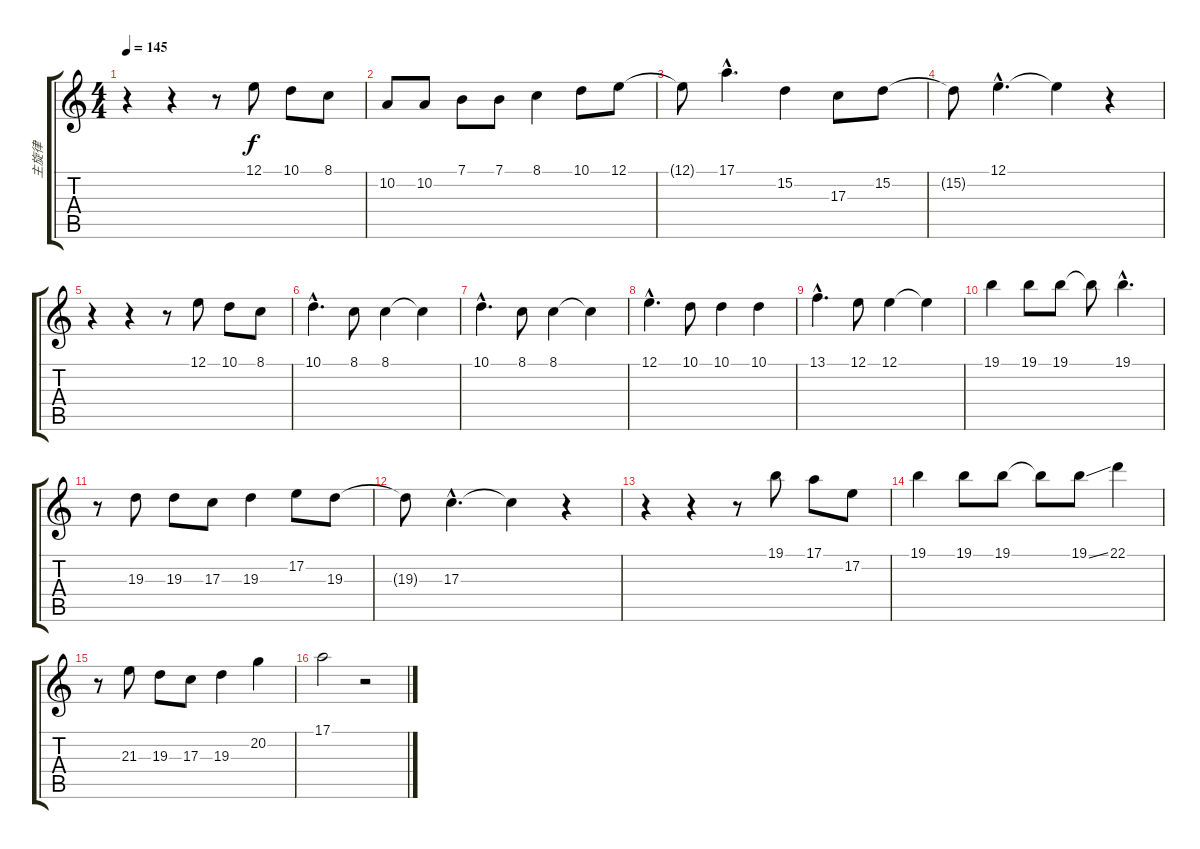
\track ("主旋律" "主旋律") {instrument voiceoohs}
\staff {score tabs}
\tuning (E4 B3 G3 D3 A2 E2) {hide}
\ts (4 4)
\tempo 145
\clef g2
\ks c
r.4{dy f} r.4 r.8 12.1.8 10.1.8 8.1.8 |
10.2.8 10.2.8 7.1.8 7.1.8 8.1.4 10.1.8 12.1.8 |
12.1{t}.8 17.1{hac}.4{d} 15.2.4 17.3.8 15.2.8 |
15.2{t}.8 12.1{hac}.4{d} 12.1{t}.4 r.4 |
r.4 r.4 r.8 12.1.8 10.1.8 8.1.8 |
10.1{hac}.4{d} 8.1.8 8.1.4 8.1{t}.4 |
10.1{hac}.4{d} 8.1.8 8.1.4 8.1{t}.4 |
12.1{hac}.4{d} 10.1.8 10.1.4 10.1.4 |
13.1{hac}.4{d} 12.1.8 12.1.4 12.1{t}.4 |
19.1.4 19.1.8 19.1.8 19.1{t}.8 19.1{hac}.4{d} |
r.8 19.3.8 19.3.8 17.3.8 19.3.4 17.2.8 19.3.8 |
19.3{t}.8 17.3{hac}.4{d} 17.3{t}.4 r.4 |
r.4 r.4 r.8 19.1.8 17.1.8 17.2.8 |
19.1.4 19.1.8 19.1.8 19.1{t}.8 19.1{ss}.8 22.1.4 |
r.8 21.3.8 19.3.8 17.3.8 19.3.4 20.2.4 |
17.1.2 r.2
